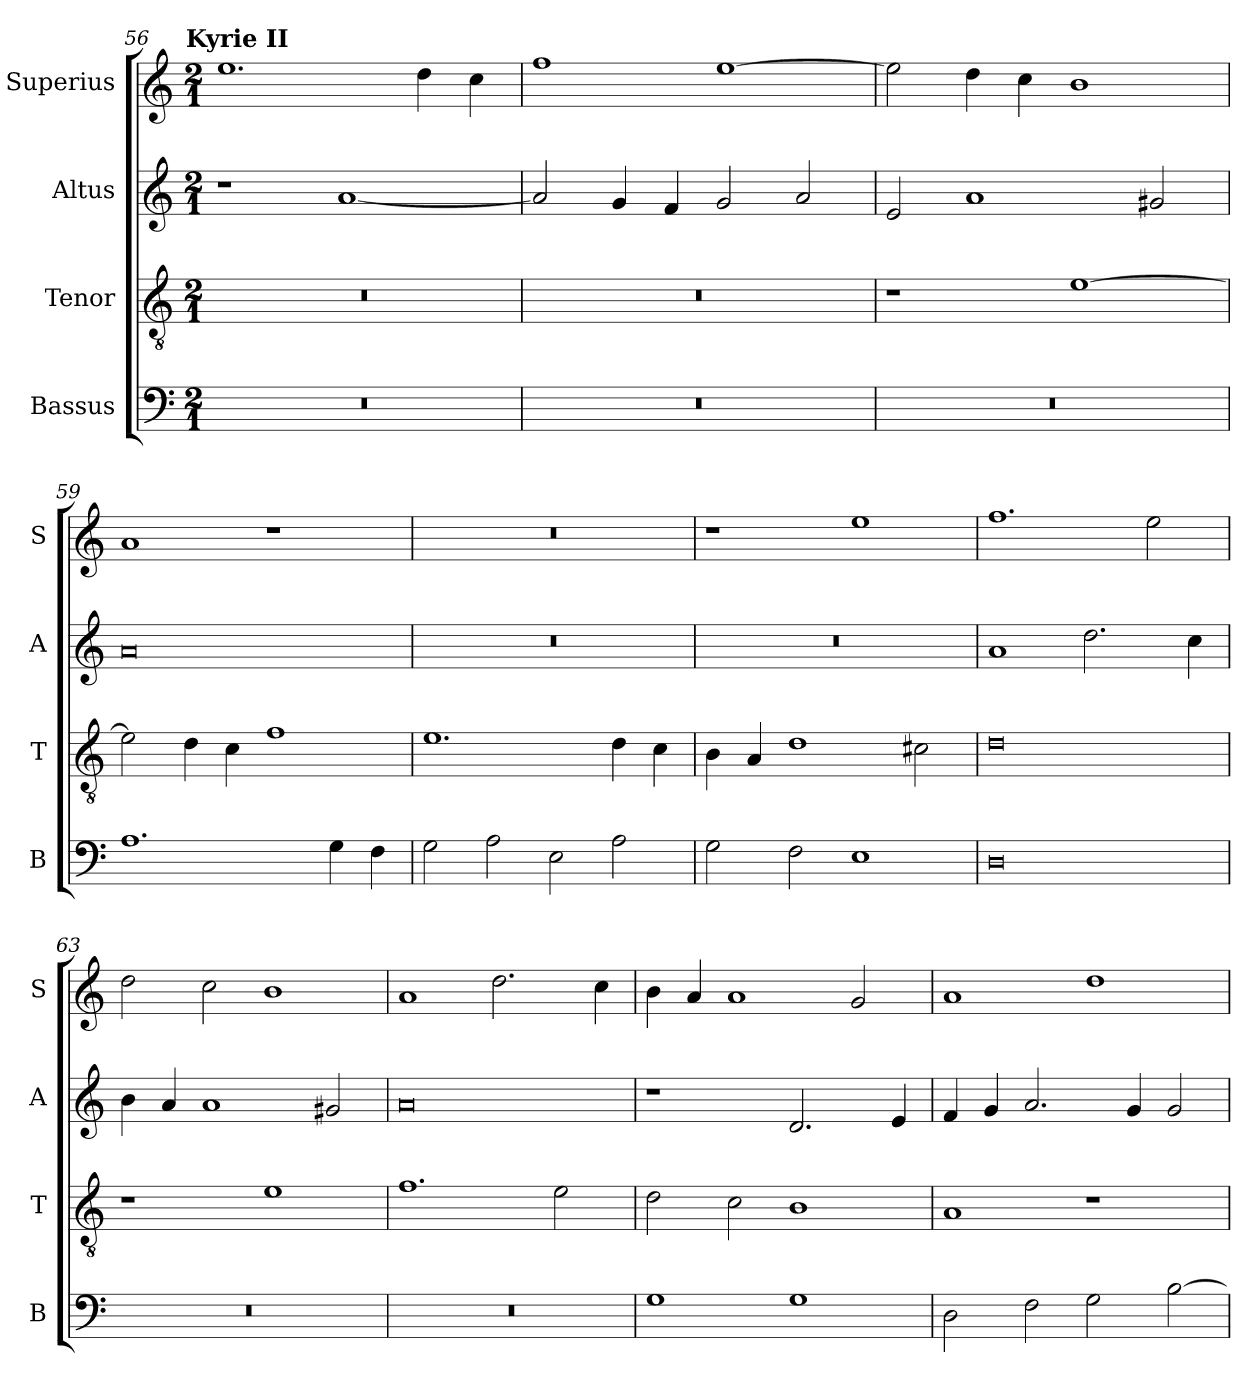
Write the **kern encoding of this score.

**kern	**kern	**kern	**kern
*part4	*part3	*part2	*part1
*staff4	*staff3	*staff2	*staff1
*I"Bassus	*I"Tenor	*I"Altus	*I"Superius
*I'B	*I'T	*I'A	*I'S
*clefF4	*clefGv2	*clefG2	*clefG2
*k[]	*k[]	*k[]	*k[]
*C:	*C:	*C:	*C:
!!LO:TX:omd:t=Kyrie II
*M2/1	*M2/1	*M2/1	*M2/1
=56	=56	=56	=56
0r	0r	1r	1.ee
.	.	[1a	.
.	.	.	4dd
.	.	.	4cc
=57	=57	=57	=57
0r	0r	2a]	1ff
.	.	4g	.
.	.	4f	.
.	.	2g	[1ee
.	.	2a	.
=58	=58	=58	=58
0r	1r	2e	2ee]
.	.	1a	4dd
.	.	.	4cc
.	[1e	.	1b
.	.	2g#X	.
=59	=59	=59	=59
1.A	2e]	0a	1a
.	4d	.	.
.	4c	.	.
.	1f	.	1r
4G	.	.	.
4F	.	.	.
=60	=60	=60	=60
2G	1.e	0r	0r
2A	.	.	.
2E	.	.	.
2A	4d	.	.
.	4c	.	.
=61	=61	=61	=61
2G	4B	0r	1r
.	4A	.	.
2F	1d	.	.
1E	.	.	1ee
.	2c#X	.	.
=62	=62	=62	=62
0D	0d	1a	1.ff
.	.	2.dd	.
.	.	.	2ee
.	.	4cc	.
=63	=63	=63	=63
0r	1r	4b	2dd
.	.	4a	.
.	.	1a	2cc
.	1e	.	1b
.	.	2g#X	.
=64	=64	=64	=64
0r	1.f	0a	1a
.	.	.	2.dd
.	2e	.	.
.	.	.	4cc
=65	=65	=65	=65
1G	2d	1r	4b
.	.	.	4a
.	2c	.	1a
1G	1B	2.d	.
.	.	.	2g
.	.	4e	.
=66	=66	=66	=66
2D	1A	4f	1a
.	.	4g	.
2F	.	2.a	.
2G	1r	.	1dd
.	.	4g	.
[2B	.	2g	.
=	=	=	=
*-	*-	*-	*-
